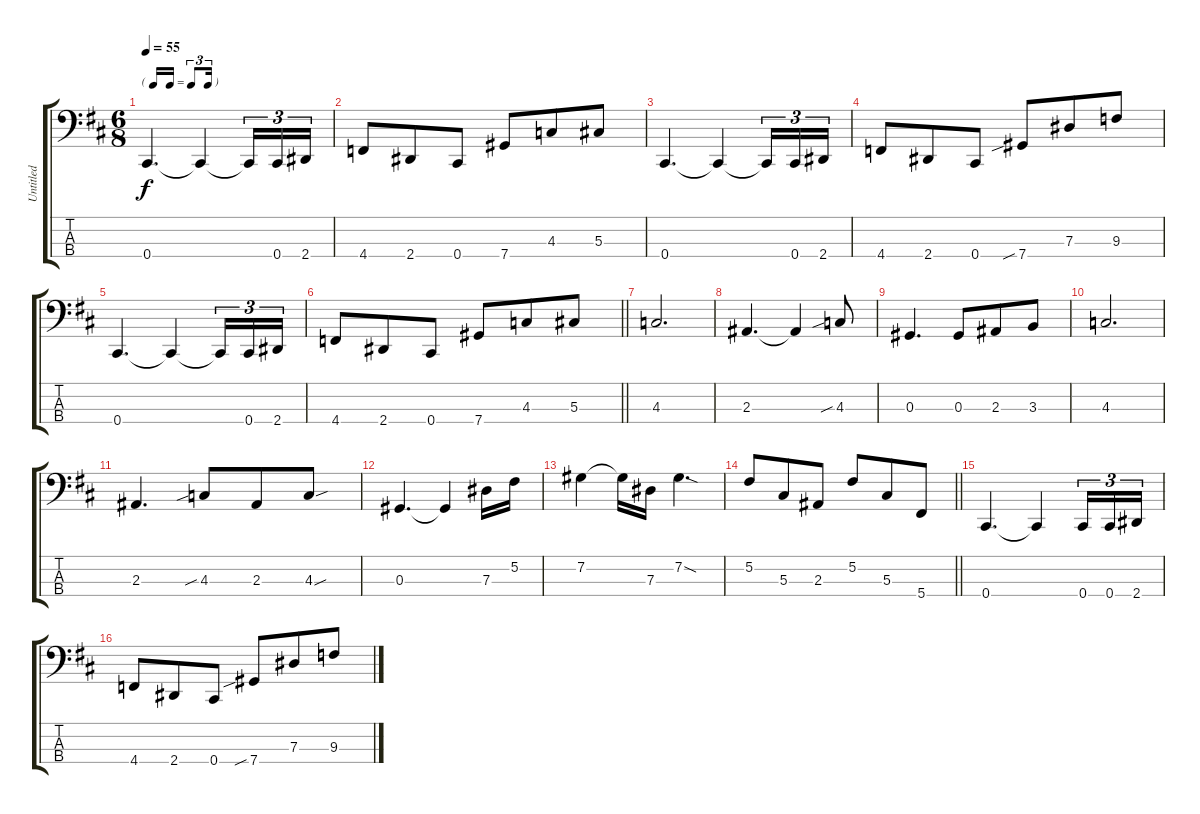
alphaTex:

\track ("Untitled" "Untitled") {instrument electricbasspick}
\staff {score tabs}
\tuning (Gb2 Db2 Ab1 Db1) {hide}
\ts (6 8)
\tf triplet16th
\tempo 55
\clef f4
\ks d
0.4.4{d dy f} 0.4{t}.4 0.4{t}.16{tu (3 2)} 0.4.16{tu (3 2)} 2.4.16{tu (3 2)} |
4.4.8 2.4.8 0.4.8 7.4.8 4.3.8 5.3.8 |
0.4.4{d} 0.4{t}.4 0.4{t}.16{tu (3 2)} 0.4.16{tu (3 2)} 2.4.16{tu (3 2)} |
4.4.8 2.4.8 0.4.8 7.4{sib}.8 7.3.8 9.3.8 |
0.4.4{d} 0.4{t}.4 0.4{t}.16{tu (3 2)} 0.4.16{tu (3 2)} 2.4.16{tu (3 2)} |
\barLineRight lightlight
4.4.8 2.4.8 0.4.8 7.4.8 4.3.8 5.3.8 |
4.3.2{d} |
2.3.4{d} 2.3{t}.4 4.3{sib}.8 |
0.3.4{d} 0.3.8 2.3.8 3.3.8 |
4.3.2{d} |
2.3.4{d} 4.3{sib}.8 2.3.8 4.3{sou}.8 |
0.3.4{d} 0.3{t}.4 7.3.16 5.2.16 |
7.2.4 7.2{t}.16 7.3.16 7.2{sod}.4{d} |
\barLineRight lightlight
5.2.8 5.3.8 2.3.8 5.2.8 5.3.8 5.4.8 |
0.4.4{d} 0.4{t}.4 0.4.16{tu (3 2)} 0.4.16{tu (3 2)} 2.4.16{tu (3 2)} |
4.4.8 2.4.8 0.4.8 7.4{sib}.8 7.3.8 9.3.8
